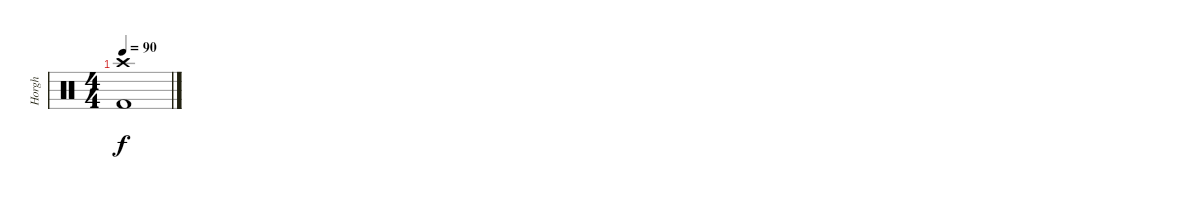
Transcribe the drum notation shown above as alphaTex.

\track ("Horgh" "Horgh") {instrument percussion}
\staff {score}
\articulation defaults
\ts (4 4)
\tempo 90
\clef neutral
\ks c
("Crash high (hit)" "Kick (hit) 2").1{dy f}
